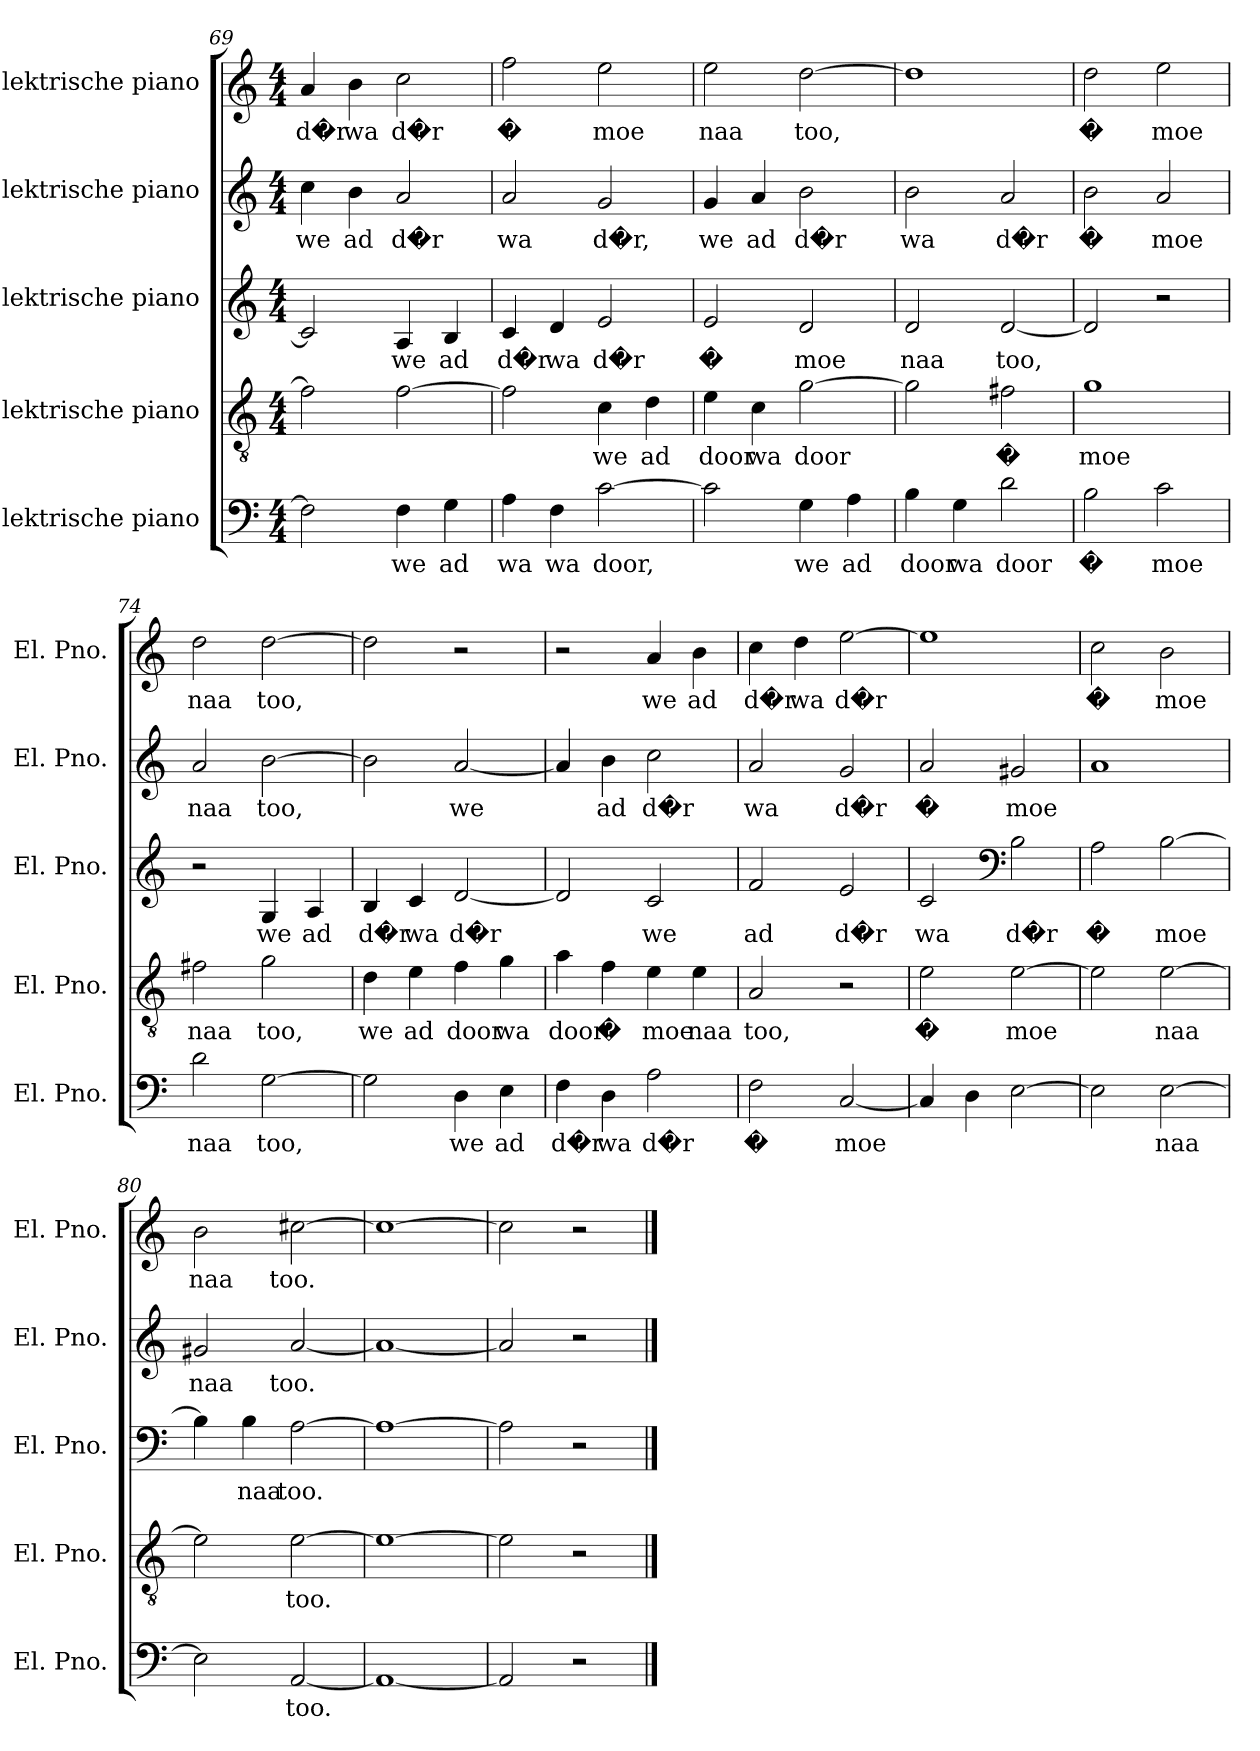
**kern	**text	**kern	**text	**kern	**text	**kern	**text	**kern	**text
*part5	*part5	*part4	*part4	*part3	*part3	*part2	*part2	*part1	*part1
*staff5	*staff5	*staff4	*staff4	*staff3	*staff3	*staff2	*staff2	*staff1	*staff1
*I"Elektrische piano	*	*I"Elektrische piano	*	*I"Elektrische piano	*	*I"Elektrische piano	*	*I"Elektrische piano	*
*I'El. Pno.	*	*I'El. Pno.	*	*I'El. Pno.	*	*I'El. Pno.	*	*I'El. Pno.	*
*clefF4	*	*clefGv2	*	*clefG2	*	*clefG2	*	*clefG2	*
*k[]	*	*k[]	*	*k[]	*	*k[]	*	*k[]	*
*M4/4	*	*M4/4	*	*M4/4	*	*M4/4	*	*M4/4	*
=69	=69	=69	=69	=69	=69	=69	=69	=69	=69
!	!	!	!	!	!	!	!LO:LY:b	!	!LO:LY:b
2F\]	.	2f\]	.	2c/]	.	4cc\	we	4a/	d�r
!	!	!	!	!	!	!	!LO:LY:b	!	!LO:LY:b
.	.	.	.	.	.	4b\	ad	4b\	wa
!	!LO:LY:b	!	!	!	!LO:LY:b	!	!LO:LY:b	!	!LO:LY:b
4F\	we	[2f\	.	4A/	we	2a/	d�r	2cc\	d�r
!	!LO:LY:b	!	!	!	!LO:LY:b	!	!	!	!
4G\	ad	.	.	4B/	ad	.	.	.	.
=70	=70	=70	=70	=70	=70	=70	=70	=70	=70
!	!LO:LY:b	!	!	!	!LO:LY:b	!	!LO:LY:b	!	!LO:LY:b
4A\	wa	2f\]	.	4c/	d�r	2a/	wa	2ff\	�
!	!LO:LY:b	!	!	!	!LO:LY:b	!	!	!	!
4F\	wa	.	.	4d/	wa	.	.	.	.
!	!LO:LY:b	!	!LO:LY:b	!	!LO:LY:b	!	!LO:LY:b	!	!LO:LY:b
[2c\	door,	4c\	we	2e/	d�r	2g/	d�r,	2ee\	moe
!	!	!	!LO:LY:b	!	!	!	!	!	!
.	.	4d\	ad	.	.	.	.	.	.
=71	=71	=71	=71	=71	=71	=71	=71	=71	=71
!	!	!	!LO:LY:b	!	!LO:LY:b	!	!LO:LY:b	!	!LO:LY:b
2c\]	.	4e\	door	2e/	�	4g/	we	2ee\	naa
!	!	!	!LO:LY:b	!	!	!	!LO:LY:b	!	!
.	.	4c\	wa	.	.	4a/	ad	.	.
!	!LO:LY:b	!	!LO:LY:b	!	!LO:LY:b	!	!LO:LY:b	!	!LO:LY:b
4G\	we	[2g\	door	2d/	moe	2b\	d�r	[2dd\	too,
!	!LO:LY:b	!	!	!	!	!	!	!	!
4A\	ad	.	.	.	.	.	.	.	.
!!LO:LB:g=z
=72	=72	=72	=72	=72	=72	=72	=72	=72	=72
!	!LO:LY:b	!	!	!	!LO:LY:b	!	!LO:LY:b	!	!
4B\	door	2g\]	.	2d/	naa	2b\	wa	1dd]	.
!	!LO:LY:b	!	!	!	!	!	!	!	!
4G\	wa	.	.	.	.	.	.	.	.
!	!LO:LY:b	!	!LO:LY:b	!	!LO:LY:b	!	!LO:LY:b	!	!
2d\	door	2f#X\	�	[2d/	too,	2a/	d�r	.	.
=73	=73	=73	=73	=73	=73	=73	=73	=73	=73
!	!LO:LY:b	!	!LO:LY:b	!	!	!	!LO:LY:b	!	!LO:LY:b
2B\	�	1g	moe	2d/]	.	2b\	�	2dd\	�
!	!LO:LY:b	!	!	!	!	!	!LO:LY:b	!	!LO:LY:b
2c\	moe	.	.	2r	.	2a/	moe	2ee\	moe
=74	=74	=74	=74	=74	=74	=74	=74	=74	=74
!	!LO:LY:b	!	!LO:LY:b	!	!	!	!LO:LY:b	!	!LO:LY:b
2d\	naa	2f#X\	naa	2r	.	2a/	naa	2dd\	naa
!	!LO:LY:b	!	!LO:LY:b	!	!LO:LY:b	!	!LO:LY:b	!	!LO:LY:b
[2G\	too,	2g\	too,	4G/	we	[2b\	too,	[2dd\	too,
!	!	!	!	!	!LO:LY:b	!	!	!	!
.	.	.	.	4A/	ad	.	.	.	.
=75	=75	=75	=75	=75	=75	=75	=75	=75	=75
!	!	!	!LO:LY:b	!	!LO:LY:b	!	!	!	!
2G\]	.	4d\	we	4B/	d�r	2b\]	.	2dd\]	.
!	!	!	!LO:LY:b	!	!LO:LY:b	!	!	!	!
.	.	4e\	ad	4c/	wa	.	.	.	.
!	!LO:LY:b	!	!LO:LY:b	!	!LO:LY:b	!	!LO:LY:b	!	!
4D\	we	4f\	door	[2d/	d�r	[2a/	we	2r	.
!	!LO:LY:b	!	!LO:LY:b	!	!	!	!	!	!
4E\	ad	4g\	wa	.	.	.	.	.	.
=76	=76	=76	=76	=76	=76	=76	=76	=76	=76
!	!LO:LY:b	!	!LO:LY:b	!	!	!	!	!	!
4F\	d�r	4a\	door	2d/]	.	4a/]	.	2r	.
!	!LO:LY:b	!	!LO:LY:b	!	!	!	!LO:LY:b	!	!
4D\	wa	4f\	�	.	.	4b\	ad	.	.
!	!LO:LY:b	!	!LO:LY:b	!	!LO:LY:b	!	!LO:LY:b	!	!LO:LY:b
2A\	d�r	4e\	moe	2c/	we	2cc\	d�r	4a/	we
!	!	!	!LO:LY:b	!	!	!	!	!	!LO:LY:b
.	.	4e\	naa	.	.	.	.	4b\	ad
!!LO:PB:g=z
=77	=77	=77	=77	=77	=77	=77	=77	=77	=77
!	!LO:LY:b	!	!LO:LY:b	!	!LO:LY:b	!	!LO:LY:b	!	!LO:LY:b
2F\	�	2A/	too,	2f/	ad	2a/	wa	4cc\	d�r
!	!	!	!	!	!	!	!	!	!LO:LY:b
.	.	.	.	.	.	.	.	4dd\	wa
!	!LO:LY:b	!	!	!	!LO:LY:b	!	!LO:LY:b	!	!LO:LY:b
[2C/	moe	2r	.	2e/	d�r	2g/	d�r	[2ee\	d�r
=78	=78	=78	=78	=78	=78	=78	=78	=78	=78
!	!	!	!LO:LY:b	!	!LO:LY:b	!	!LO:LY:b	!	!
4C/]	.	2e\	�	2c/	wa	2a/	�	1ee]	.
4D\	.	.	.	.	.	.	.	.	.
*	*	*	*	*clefF4	*	*	*	*	*
!	!	!	!LO:LY:b	!	!LO:LY:b	!	!LO:LY:b	!	!
[2E\	.	[2e\	moe	2B\	d�r	2g#X/	moe	.	.
=79	=79	=79	=79	=79	=79	=79	=79	=79	=79
!	!	!	!	!	!LO:LY:b	!	!	!	!LO:LY:b
2E\]	.	2e\]	.	2A\	�	1a	.	2cc\	�
!	!LO:LY:b	!	!LO:LY:b	!	!LO:LY:b	!	!	!	!LO:LY:b
[2E\	naa	[2e\	naa	[2B\	moe	.	.	2b\	moe
=80	=80	=80	=80	=80	=80	=80	=80	=80	=80
!	!	!	!	!	!	!	!LO:LY:b	!	!LO:LY:b
2E\]	.	2e\]	.	4B\]	.	2g#X/	naa	2b\	naa
!	!	!	!	!	!LO:LY:b	!	!	!	!
.	.	.	.	4B\	naa	.	.	.	.
!	!LO:LY:b	!	!LO:LY:b	!	!LO:LY:b	!	!LO:LY:b	!	!LO:LY:b
[2AA/	too.	[2e\	too.	[2A\	too.	[2a/	too.	[2cc#X\	too.
=81	=81	=81	=81	=81	=81	=81	=81	=81	=81
1AA_	.	1e_	.	1A_	.	1a_	.	1cc#_	.
=82	=82	=82	=82	=82	=82	=82	=82	=82	=82
2AA/]	.	2e\]	.	2A\]	.	2a/]	.	2cc#\]	.
2r	.	2r	.	2r	.	2r	.	2r	.
==	==	==	==	==	==	==	==	==	==
*-	*-	*-	*-	*-	*-	*-	*-	*-	*-
